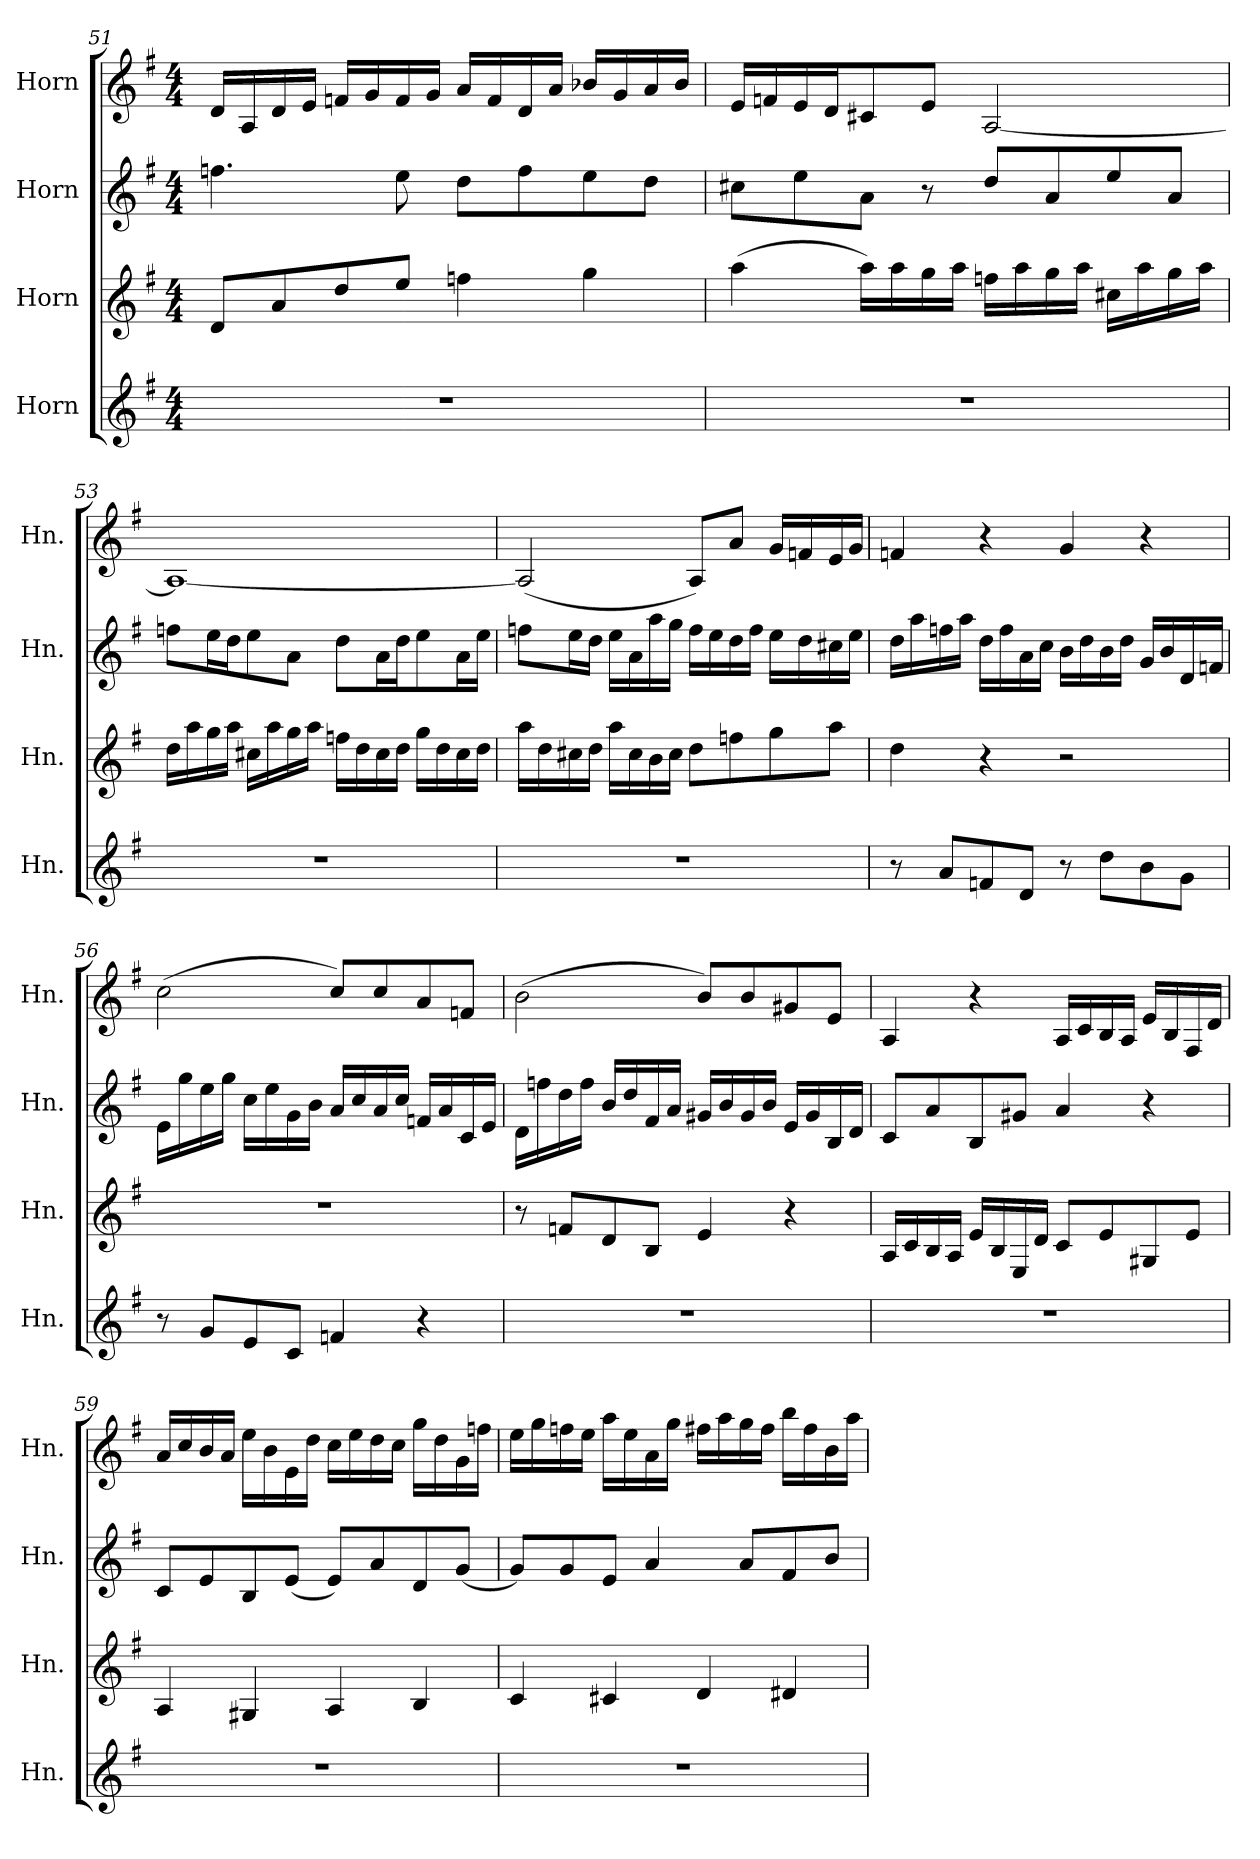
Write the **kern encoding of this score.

**kern	**kern	**kern	**kern
*part4	*part3	*part2	*part1
*staff4	*staff3	*staff2	*staff1
*I"Horn	*I"Horn	*I"Horn	*I"Horn
*I'Hn.	*I'Hn.	*I'Hn.	*I'Hn.
!!LO:LB:g=z
*clefG2	*clefG2	*clefG2	*clefG2
*ITrd4c7	*ITrd4c7	*ITrd4c7	*ITrd4c7
*k[]	*k[]	*k[]	*k[]
*C:	*C:	*C:	*C:
*M4/4	*M4/4	*M4/4	*M4/4
=51	=51	=51	=51
1r	8G/L	4.b-X\	16G/LL
.	.	.	16D/
.	8d/	.	16G/
.	.	.	16A/JJ
.	8g/	.	16B-X/LL
.	.	.	16c/
.	8a/J	8a\	16B-/
.	.	.	16c/JJ
.	4b-X\	8g\L	16d/LL
.	.	.	16B-/
.	.	8b-\	16G/
.	.	.	16d/JJ
.	4cc\	8a\	16e-X/LL
.	.	.	16c/
.	.	8g\J	16d/
.	.	.	16e-/JJ
=52	=52	=52	=52
1r	(4dd\	8f#X\L	16A/LL
.	.	.	16B-X/
.	.	8a\	16A/
.	.	.	16G/J
.	16dd\LL)	8d\J	8F#X/
.	16dd\	.	.
.	16cc\	8r	8A/J
.	16dd\JJ	.	.
.	16b-X\LL	8g/L	[2D/
.	16dd\	.	.
.	16cc\	8d/	.
.	16dd\JJ	.	.
.	16f#X\LL	8a/	.
.	16dd\	.	.
.	16cc\	8d/J	.
.	16dd\JJ	.	.
!!LO:LB:g=z
=53	=53	=53	=53
1r	16g\LL	8b-X\L	1D_
.	16dd\	.	.
.	16cc\	16a\L	.
.	16dd\JJ	16g\J	.
.	16f#X\LL	8a\	.
.	16dd\	.	.
.	16cc\	8d\J	.
.	16dd\JJ	.	.
.	16b-X\LL	8g\L	.
.	16g\	.	.
.	16f#\	16d\L	.
.	16g\JJ	16g\J	.
.	16cc\LL	8a\	.
.	16g\	.	.
.	16f#\	16d\L	.
.	16g\JJ	16a\JJ	.
=54	=54	=54	=54
1r	16dd\LL	8b-X\L	(2D/]
.	16g\	.	.
.	16f#X\	16a\L	.
.	16g\JJ	16g\JJ	.
.	16dd\LL	16a\LL	.
.	16f#\	16d\	.
.	16e\	16dd\	.
.	16f#\JJ	16cc\JJ	.
.	8g\L	16b-\LL	8D/L)
.	.	16a\	.
.	8b-X\	16g\	8d/J
.	.	16b-\JJ	.
.	8cc\	16a\LL	16c/LL
.	.	16g\	16B-X/
.	8dd\J	16f#X\	16A/
.	.	16a\JJ	16c/JJ
!!LO:PB:g=z
=55	=55	=55	=55
8r	4g\	16g\LL	4B-X/
.	.	16dd\	.
8d/L	.	16b-X\	.
.	.	16dd\JJ	.
8B-X/	4r	16g\LL	4r
.	.	16b-\	.
8G/J	.	16d\	.
.	.	16f\JJ	.
8r	2r	16e\LL	4c/
.	.	16g\	.
8g\L	.	16e\	.
.	.	16g\JJ	.
8e\	.	16c/LL	4r
.	.	16e/	.
8c\J	.	16G/	.
.	.	16B-X/JJ	.
=56	=56	=56	=56
8r	1r	16A\LL	(2f\
.	.	16cc\	.
8c/L	.	16a\	.
.	.	16cc\JJ	.
8A/	.	16f\LL	.
.	.	16a\	.
8F/J	.	16c\	.
.	.	16e\JJ	.
4B-X/	.	16d/LL	8f/L)
.	.	16f/	.
.	.	16d/	8f/
.	.	16f/JJ	.
4r	.	16B-X/LL	8d/
.	.	16d/	.
.	.	16F/	8B-X/J
.	.	16A/JJ	.
!!LO:LB:g=z
=57	=57	=57	=57
1r	8r	16G\LL	(2e\
.	.	16b-X\	.
.	8B-X/L	16g\	.
.	.	16b-\JJ	.
.	8G/	16e/LL	.
.	.	16g/	.
.	8E/J	16B/	.
.	.	16d/JJ	.
.	4A/	16c#X/LL	8e/L)
.	.	16e/	.
.	.	16c#/	8e/
.	.	16e/JJ	.
.	4r	16A/LL	8c#X/
.	.	16c#/	.
.	.	16E/	8A/J
.	.	16G/JJ	.
=58	=58	=58	=58
1r	16D/LL	8F/L	4D/
.	16F/	.	.
.	16E/	8d/	.
.	16D/JJ	.	.
.	16A/LL	8E/	4r
.	16E/	.	.
.	16AA/	8c#X/J	.
.	16G/JJ	.	.
.	8F/L	4d/	16D/LL
.	.	.	16F/
.	8A/	.	16E/
.	.	.	16D/JJ
.	8C#X/	4r	16A/LL
.	.	.	16E/
.	8A/J	.	16BB/
.	.	.	16G/JJ
!!LO:LB:g=z
=59	=59	=59	=59
1r	4D/	8F/L	16d/LL
.	.	.	16f/
.	.	8A/	16e/
.	.	.	16d/JJ
.	4C#X/	8E/	16a\LL
.	.	.	16e\
.	.	(8A/J	16A\
.	.	.	16g\JJ
.	4D/	8A/L)	16f\LL
.	.	.	16a\
.	.	8d/	16g\
.	.	.	16f\JJ
.	4E/	8G/	16cc\LL
.	.	.	16g\
.	.	(8c/J	16c\
.	.	.	16b-X\JJ
=60	=60	=60	=60
1r	4F/	8c/L)	16a\LL
.	.	.	16cc\
.	.	8c/	16b-X\
.	.	.	16a\JJ
.	4F#X/	8A/J	16dd\LL
.	.	.	16a\
.	.	4d/	16d\
.	.	.	16cc\JJ
.	4G/	.	16bn\LL
.	.	.	16dd\
.	.	8d/L	16cc\
.	.	.	16b\JJ
.	4G#X/	8B/	16ee\LL
.	.	.	16b\
.	.	8e/J	16e\
.	.	.	16dd\JJ
=	=	=	=
*-	*-	*-	*-
